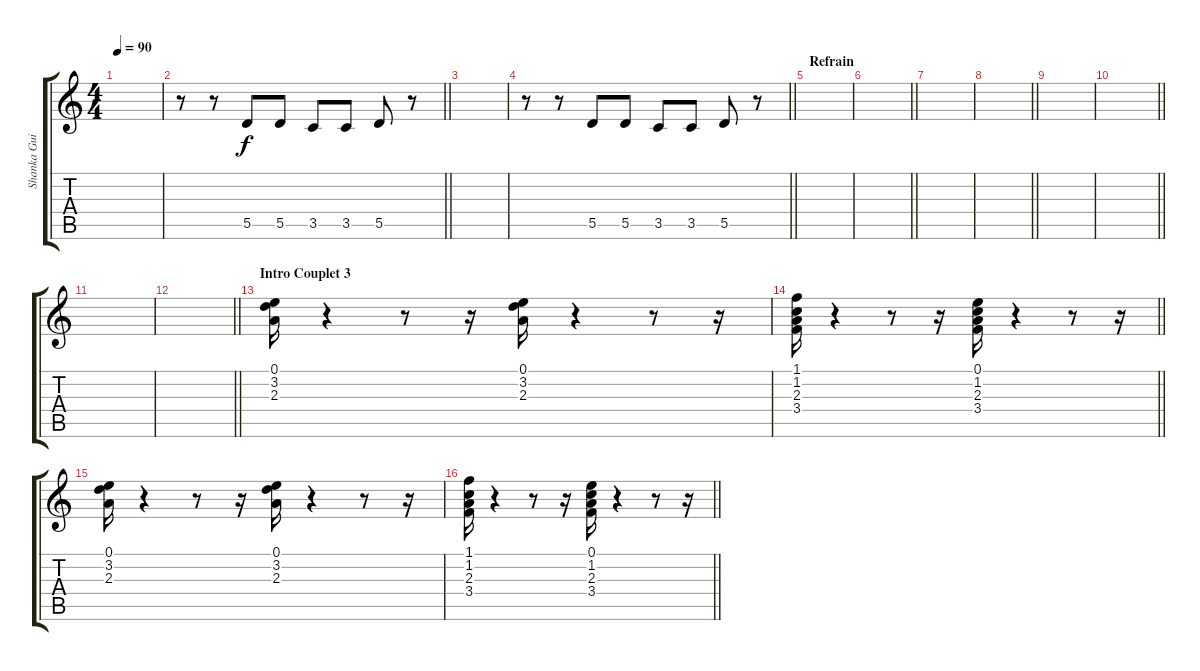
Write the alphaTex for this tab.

\track ("Shanka Guitare 2" "Shanka Gui") {instrument acousticguitarsteel}
\staff {score tabs}
\tuning (E4 B3 G3 D3 A2 D2) {hide}
\ts (4 4)
\tempo 90
\clef g2
\ks c
|
\barLineRight lightlight
r.8 r.8 5.5.8 5.5.8 3.5.8 3.5.8 5.5.8 r.8 |
|
\barLineRight lightlight
r.8 r.8 5.5.8 5.5.8 3.5.8 3.5.8 5.5.8 r.8 |
\section ("" "Refrain")
|
\barLineRight lightlight
|
|
\barLineRight lightlight
|
|
\barLineRight lightlight
|
|
\barLineRight lightlight
|
\section ("" "Intro Couplet 3")
(0.1 3.2 2.3).16 r.4 r.8 r.16 (0.1 3.2 2.3).16 r.4 r.8 r.16 |
\barLineRight lightlight
(1.1 1.2 2.3 3.4).16 r.4 r.8 r.16 (0.1 1.2 2.3 3.4).16 r.4 r.8 r.16 |
(0.1 3.2 2.3).16 r.4 r.8 r.16 (0.1 3.2 2.3).16 r.4 r.8 r.16 |
\barLineRight lightlight
(1.1 1.2 2.3 3.4).16 r.4 r.8 r.16 (0.1 1.2 2.3 3.4).16 r.4 r.8 r.16
